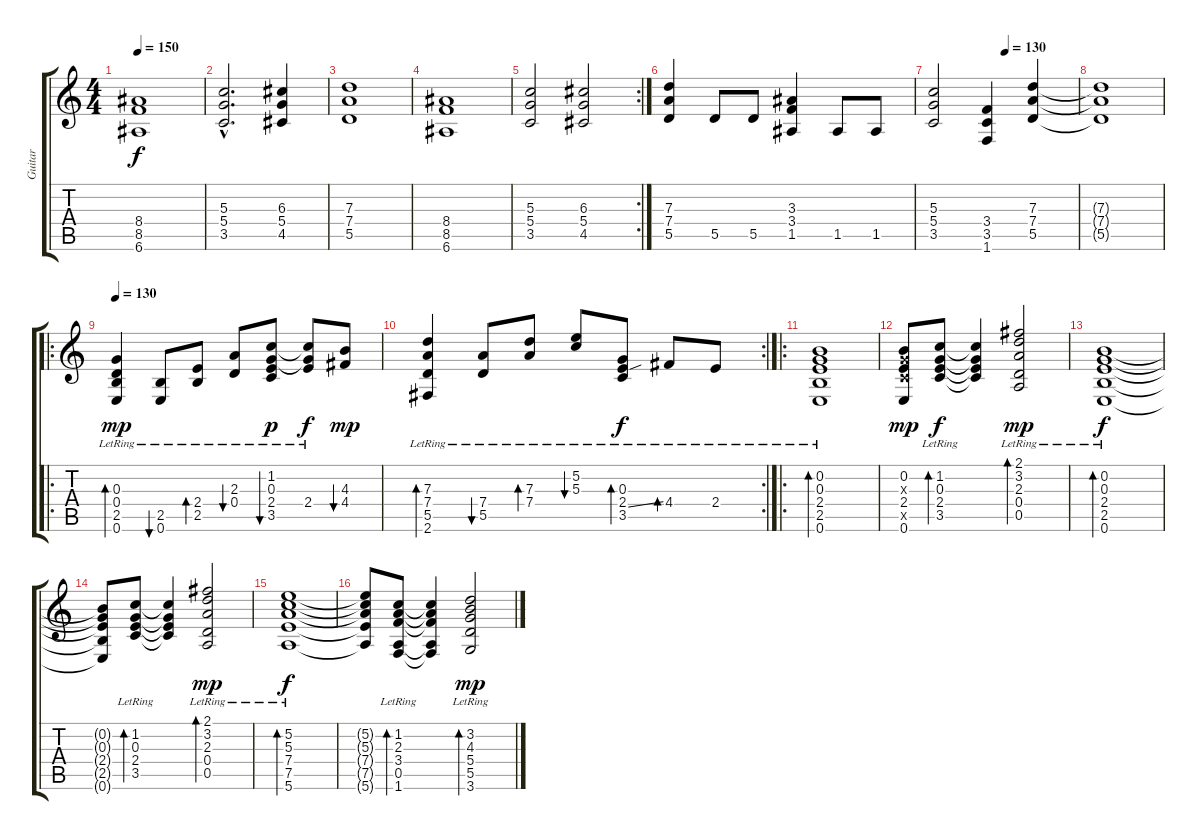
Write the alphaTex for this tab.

\track ("Guitar" "Guitar") {instrument acousticguitarsteel}
\staff {score tabs}
\tuning (E4 B3 G3 D3 A2 E2) {hide}
\ts (4 4)
\tempo 150
\clef g2
\ks c
(8.4 8.5 6.6).1{dy f} |
(5.3{hac} 5.4{hac} 3.5{hac}).2{d} (6.3 5.4 4.5).4 |
(7.3 7.4 5.5).1 |
(8.4 8.5 6.6).1 |
\rc 2
(5.3 5.4 3.5).2 (6.3 5.4 4.5).2 |
(7.3 7.4 5.5).4 5.5.8 5.5.8 (3.3 3.4 1.5).4 1.5.8 1.5.8 |
\tempo (130 0.5)
(5.3 5.4 3.5).2 (3.4 3.5 1.6).4 (7.3 7.4 5.5).4 |
(7.3{t} 7.4{t} 5.5{t}).1 |
\ro
\tempo 130
(0.3{lr} 0.4{lr} 2.5{lr} 0.6{lr}).4{bd 60 dy mp volume 14 instrument acousticguitarsteel} (2.5{lr} 0.6{lr}).8{bu 60} (2.4{lr} 2.5{lr}).8{bd 60} (2.3{lr} 0.4{lr}).8{bu 60} (1.2{lr} 0.3{lr} 2.4 3.5{lr}).8{bu 60 dy p} (1.2{t} 0.3{t} 2.4{lr}).8{dy f} (4.3 4.4).8{bu 60 dy mp} |
\rc 2
(7.3{lr} 7.4{lr} 5.5{lr} 2.6{lr}).4{bd 60} (7.4{lr} 5.5{lr}).8{bu 60} (7.3{lr} 7.4{lr}).8{bd 60} (5.2{lr} 5.3{lr}).8{bu 60} (0.3{lr} 2.4{ss} 3.5{lr}).8{bd 60 dy f} 4.4{lr}.8{bd 60} 2.4{lr}.8 |
\ro
(0.2{lr} 0.3{lr} 2.4{lr} 2.5{lr} 0.6{lr}).1{bd 60} |
(0.2 0.3{x} 2.4 3.5{x} 0.6).8{dy mp} (1.2{lr} 0.3{lr} 2.4{lr} 3.5{lr}).8{bd 60 dy f} (1.2{t} 0.3{t} 2.4{t} 3.5{t}).4 (2.1{lr} 3.2{lr} 2.3{lr} 0.4{lr} 0.5{lr}).2{bd 60 dy mp} |
(0.2{lr} 0.3{lr} 2.4{lr} 2.5{lr} 0.6{lr}).1{bd 60 dy f} |
(0.2{t} 0.3{t} 2.4{t} 2.5{t} 0.6{t}).8 (1.2{lr} 0.3{lr} 2.4{lr} 3.5{lr}).8{bd 60} (1.2{t} 0.3{t} 2.4{t} 3.5{t}).4 (2.1{lr} 3.2{lr} 2.3{lr} 0.4{lr} 0.5{lr}).2{bd 60 dy mp} |
(5.2{lr} 5.3{lr} 7.4{lr} 7.5{lr} 5.6{lr}).1{bd 60 dy f} |
(5.2{t} 5.3{t} 7.4{t} 7.5{t} 5.6{t}).8 (1.2{lr} 2.3{lr} 3.4{lr} 0.5{lr} 1.6{lr}).8{bd 60} (1.2{t} 2.3{t} 3.4{t} 0.5{t} 1.6{t}).4 (3.2{lr} 4.3{lr} 5.4{lr} 5.5{lr} 3.6{lr}).2{bd 60 dy mp}
